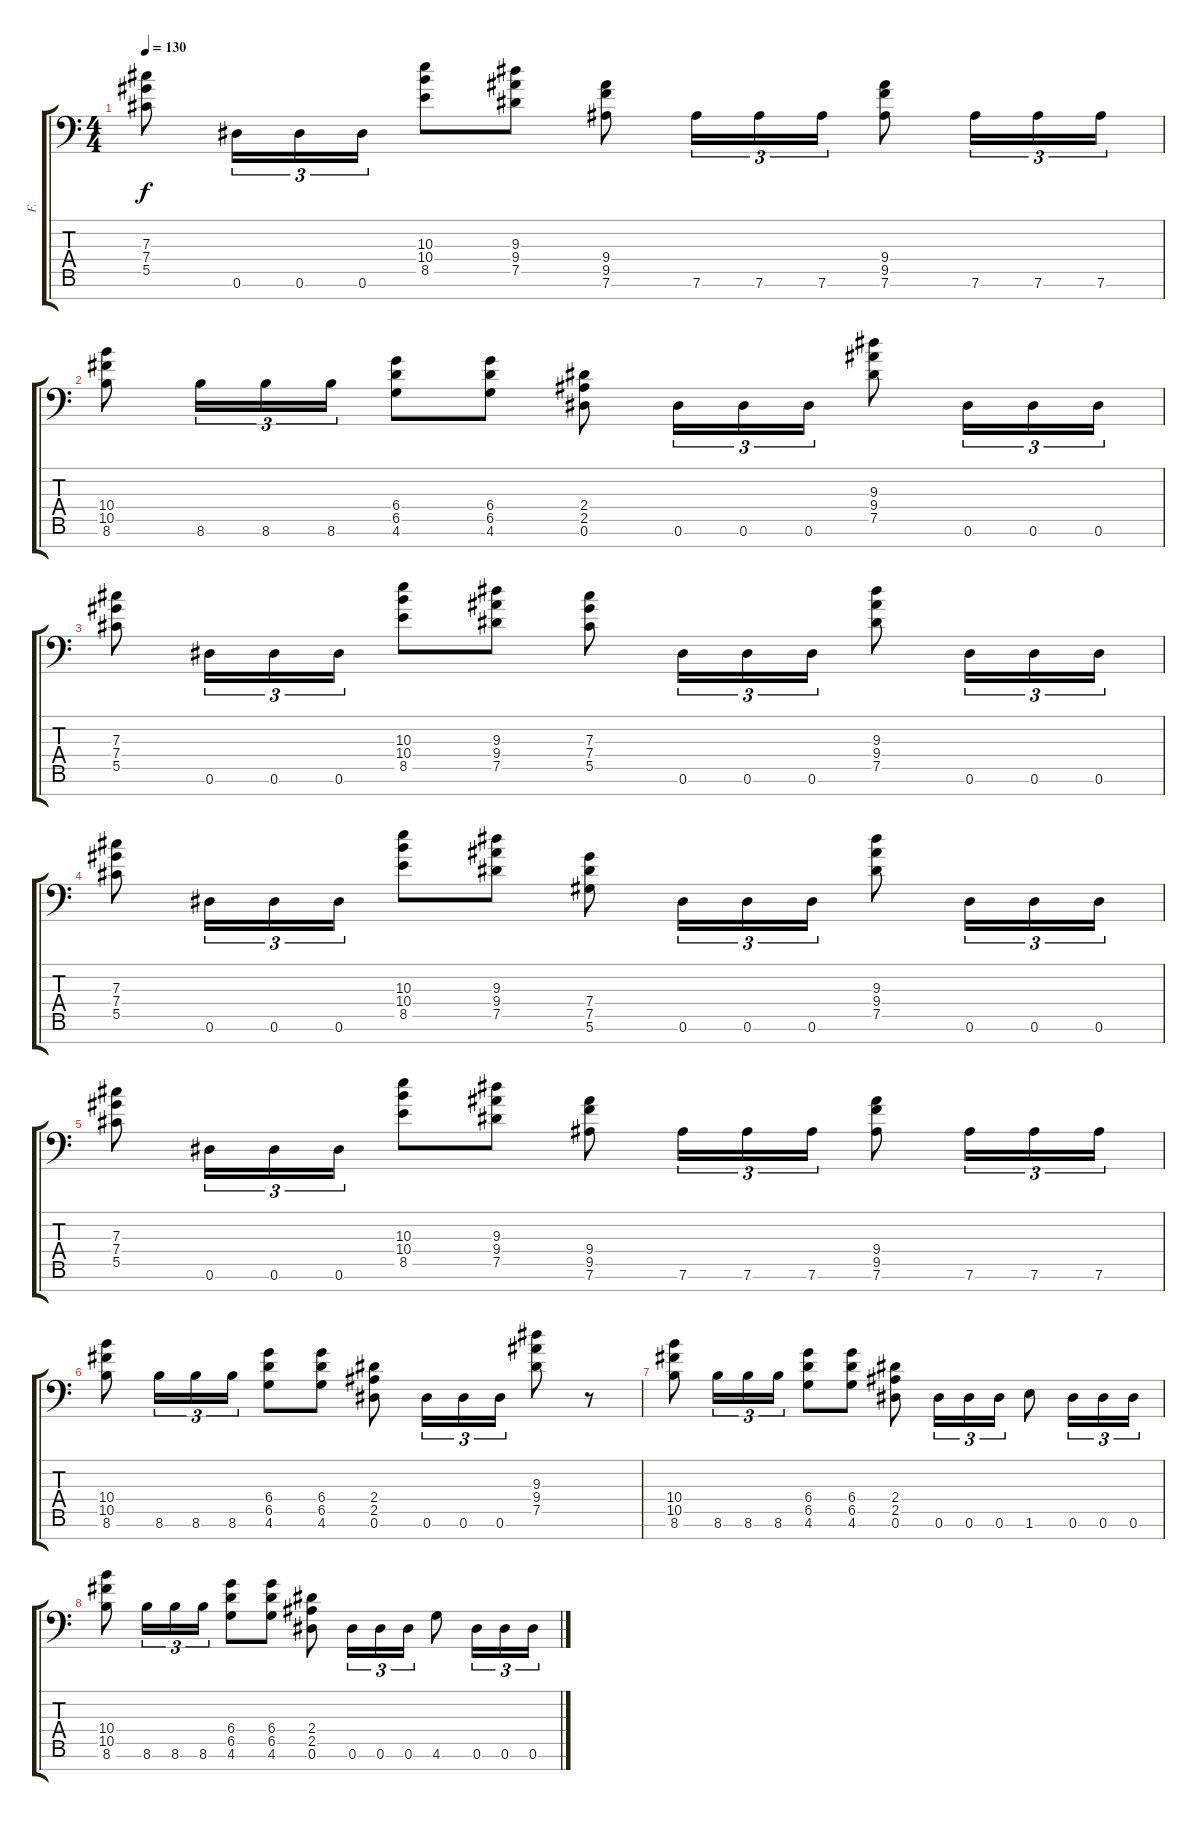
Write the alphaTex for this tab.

\track ("F." "F.") {instrument distortionguitar}
\staff {score tabs}
\tuning (Eb4 Bb3 Gb3 Db3 Ab2 Eb2 Bb1) {hide}
\ts (4 4)
\tempo 130
\clef f4
\ks c
(7.3 7.4 5.5).8{dy f} 0.6.16{tu (3 2)} 0.6.16{tu (3 2)} 0.6.16{tu (3 2)} (10.3 10.4 8.5).8 (9.3 9.4 7.5).8 (9.4 9.5 7.6).8 7.6.16{tu (3 2)} 7.6.16{tu (3 2)} 7.6.16{tu (3 2)} (9.4 9.5 7.6).8 7.6.16{tu (3 2)} 7.6.16{tu (3 2)} 7.6.16{tu (3 2)} |
(10.4 10.5 8.6).8 8.6.16{tu (3 2)} 8.6.16{tu (3 2)} 8.6.16{tu (3 2)} (6.4 6.5 4.6).8 (6.4 6.5 4.6).8 (2.4 2.5 0.6).8 0.6.16{tu (3 2)} 0.6.16{tu (3 2)} 0.6.16{tu (3 2)} (9.3 9.4 7.5).8 0.6.16{tu (3 2)} 0.6.16{tu (3 2)} 0.6.16{tu (3 2)} |
(7.3 7.4 5.5).8 0.6.16{tu (3 2)} 0.6.16{tu (3 2)} 0.6.16{tu (3 2)} (10.3 10.4 8.5).8 (9.3 9.4 7.5).8 (7.3 7.4 5.5).8 0.6.16{tu (3 2)} 0.6.16{tu (3 2)} 0.6.16{tu (3 2)} (9.3 9.4 7.5).8 0.6.16{tu (3 2)} 0.6.16{tu (3 2)} 0.6.16{tu (3 2)} |
(7.3 7.4 5.5).8 0.6.16{tu (3 2)} 0.6.16{tu (3 2)} 0.6.16{tu (3 2)} (10.3 10.4 8.5).8 (9.3 9.4 7.5).8 (7.4 7.5 5.6).8 0.6.16{tu (3 2)} 0.6.16{tu (3 2)} 0.6.16{tu (3 2)} (9.3 9.4 7.5).8 0.6.16{tu (3 2)} 0.6.16{tu (3 2)} 0.6.16{tu (3 2)} |
(7.3 7.4 5.5).8 0.6.16{tu (3 2)} 0.6.16{tu (3 2)} 0.6.16{tu (3 2)} (10.3 10.4 8.5).8 (9.3 9.4 7.5).8 (9.4 9.5 7.6).8 7.6.16{tu (3 2)} 7.6.16{tu (3 2)} 7.6.16{tu (3 2)} (9.4 9.5 7.6).8 7.6.16{tu (3 2)} 7.6.16{tu (3 2)} 7.6.16{tu (3 2)} |
(10.4 10.5 8.6).8 8.6.16{tu (3 2)} 8.6.16{tu (3 2)} 8.6.16{tu (3 2)} (6.4 6.5 4.6).8 (6.4 6.5 4.6).8 (2.4 2.5 0.6).8 0.6.16{tu (3 2)} 0.6.16{tu (3 2)} 0.6.16{tu (3 2)} (9.3 9.4 7.5).8 r.8 |
(10.4 10.5 8.6).8 8.6.16{tu (3 2)} 8.6.16{tu (3 2)} 8.6.16{tu (3 2)} (6.4 6.5 4.6).8 (6.4 6.5 4.6).8 (2.4 2.5 0.6).8 0.6.16{tu (3 2)} 0.6.16{tu (3 2)} 0.6.16{tu (3 2)} 1.6.8 0.6.16{tu (3 2)} 0.6.16{tu (3 2)} 0.6.16{tu (3 2)} |
(10.4 10.5 8.6).8 8.6.16{tu (3 2)} 8.6.16{tu (3 2)} 8.6.16{tu (3 2)} (6.4 6.5 4.6).8 (6.4 6.5 4.6).8 (2.4 2.5 0.6).8 0.6.16{tu (3 2)} 0.6.16{tu (3 2)} 0.6.16{tu (3 2)} 4.6.8 0.6.16{tu (3 2)} 0.6.16{tu (3 2)} 0.6.16{tu (3 2)}
